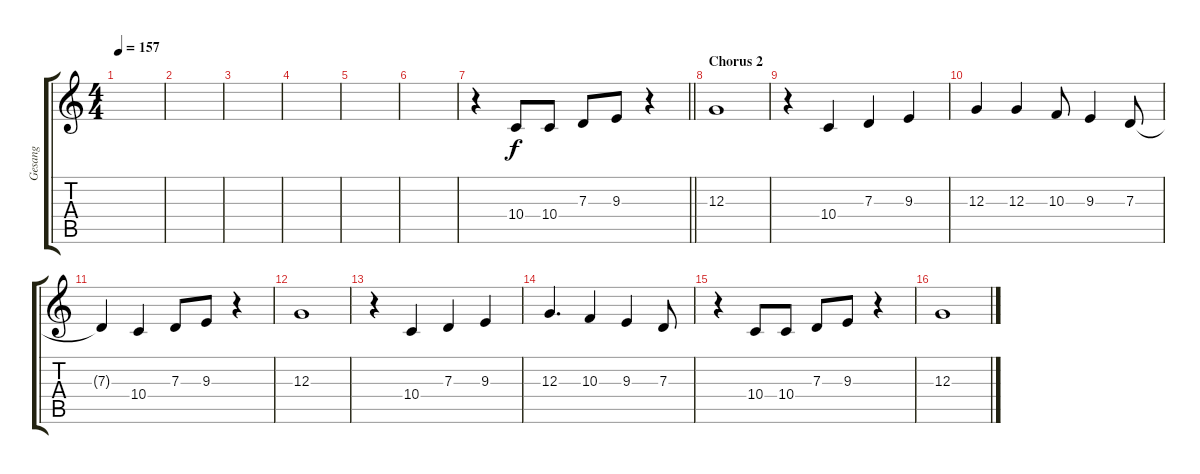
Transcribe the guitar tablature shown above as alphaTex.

\track ("Gesang" "Gesang") {instrument lead2sawtooth}
\staff {score tabs}
\tuning (E4 B3 G3 D3 A2 E2) {hide}
\ts (4 4)
\tempo 157
\clef g2
\ks c
|
|
|
|
|
|
\barLineRight lightlight
r.4 10.4.8 10.4.8 7.3.8 9.3.8 r.4 |
\section ("" "Chorus 2")
12.3.1 |
r.4 10.4.4 7.3.4 9.3.4 |
12.3.4 12.3.4 10.3.8 9.3.4 7.3.8 |
7.3{t}.4 10.4.4 7.3.8 9.3.8 r.4 |
12.3.1 |
r.4 10.4.4 7.3.4 9.3.4 |
12.3.4{d} 10.3.4 9.3.4 7.3.8 |
r.4 10.4.8 10.4.8 7.3.8 9.3.8 r.4 |
12.3.1
